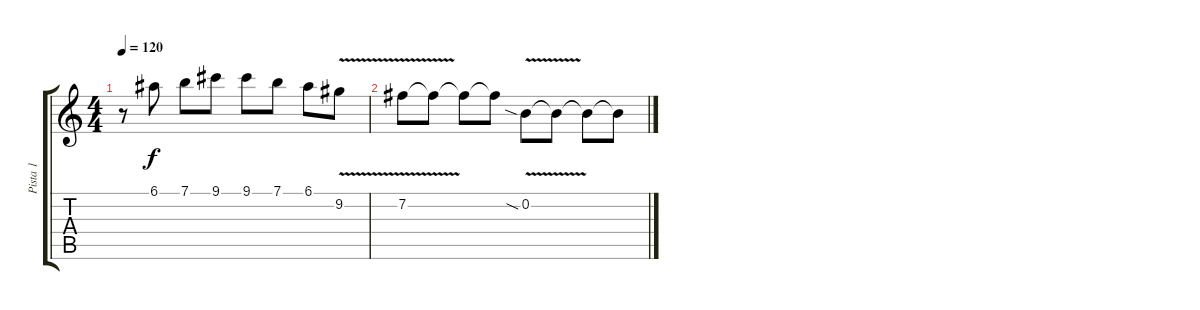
\track ("Pista 1" "Pista 1") {instrument overdrivenguitar}
\staff {score tabs}
\tuning (E4 B3 G3 D3 A2 E2) {hide}
\ts (4 4)
\tempo 120
\clef g2
\ks c
r.8{dy f} 6.1.8 7.1.8 9.1.8 9.1.8 7.1.8 6.1.8 9.2{v}.8 |
7.2{v}.8 7.2{t}.8 7.2{t}.8 7.2{t}.8 0.2{v sia}.8 0.2{t}.8 0.2{t}.8 0.2{t}.8
